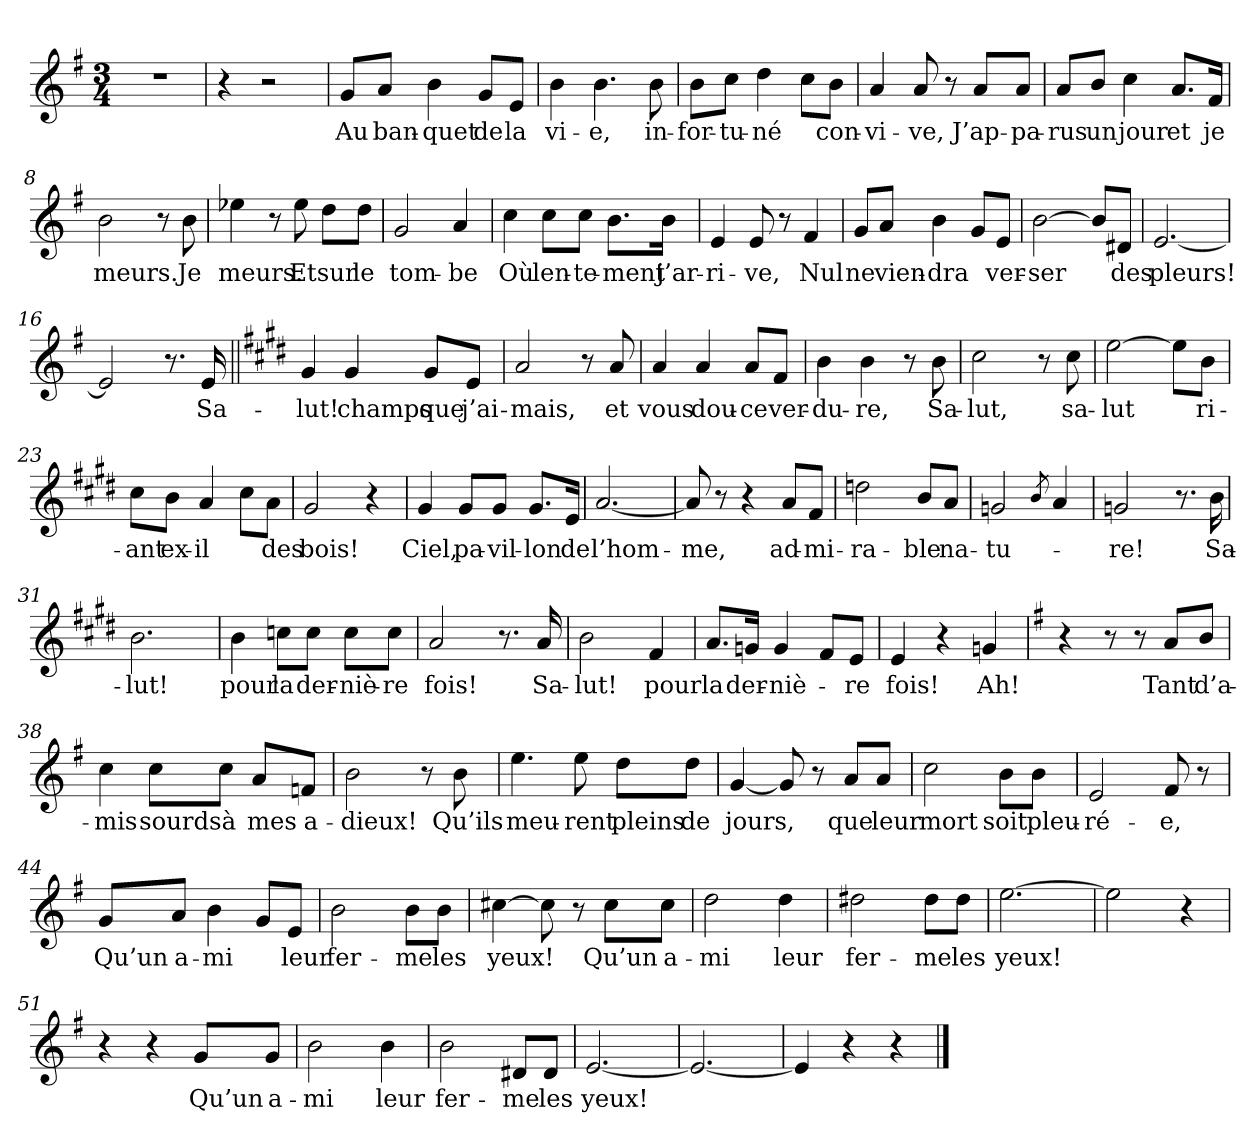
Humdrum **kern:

**kern	**text
*part1	*part1
*staff1	*staff1
*clefG2	*
*k[f#]	*
*M3/4	*
=1	=1
2.r	.
=2	=2
4r	.
2r	.
=3	=3
!	!LO:LY:b
8g/L	Au
!	!LO:LY:b
8a/J	ban-
!	!LO:LY:b
4b\	-quet
!	!LO:LY:b
8g/L	de
!	!LO:LY:b
8e/J	la
=4	=4
!	!LO:LY:b
4b\	vi-
!	!LO:LY:b
4.b\	-e,
!	!LO:LY:b
8b\	in-
=5	=5
!	!LO:LY:b
8b\L	-for-
!	!LO:LY:b
8cc\J	-tu-
!	!LO:LY:b
4dd\	-né
8cc\L	.
!	!LO:LY:b
8b\J	con-
=6	=6
!	!LO:LY:b
4a/	-vi-
!	!LO:LY:b
8a/	-ve,
8r	.
!	!LO:LY:b
8a/L	J’ap-
!	!LO:LY:b
8a/J	-pa-
=7	=7
!	!LO:LY:b
8a/L	-rus
!	!LO:LY:b
8b/J	un
!	!LO:LY:b
4cc\	jour
!	!LO:LY:b
8.a/L	et
!	!LO:LY:b
16f#/Jk	je
=8	=8
!	!LO:LY:b
2b\	meurs.
8r	.
!	!LO:LY:b
8b\	Je
=9	=9
!	!LO:LY:b
4ee-X\	meurs.
8r	.
!	!LO:LY:b
8ee-\	Et
!	!LO:LY:b
8dd\L	sur
!	!LO:LY:b
8dd\J	le
!!LO:LB:g=z
=10	=10
!	!LO:LY:b
2g/	tom-
!	!LO:LY:b
4a/	-be
=11	=11
!	!LO:LY:b
4cc\	Où
!	!LO:LY:b
8cc\L	len-
!	!LO:LY:b
8cc\J	-te-
!	!LO:LY:b
8.b\L	-ment
!	!LO:LY:b
16b\Jk	j’ar-
=12	=12
!	!LO:LY:b
4e/	-ri-
!	!LO:LY:b
8e/	-ve,
8r	.
!	!LO:LY:b
4f#/	Nul
=13	=13
!	!LO:LY:b
8g/L	ne
!	!LO:LY:b
8a/J	vien-
!	!LO:LY:b
4b\	-dra
8g/L	.
!	!LO:LY:b
8e/J	ver-
=14	=14
!	!LO:LY:b
[2b\	-ser
8b/L]	.
!	!LO:LY:b
8d#X/J	des
=15	=15
!	!LO:LY:b
[2.e/	pleurs!
=16	=16
2e/]	.
8.r	.
!	!LO:LY:b
16e/	Sa-
!!LO:LB:g=z
=17||	=17||
*k[f#c#g#d#]	*
!	!LO:LY:b
4g#/	-lut!
!	!LO:LY:b
4g#/	champs
!	!LO:LY:b
8g#/L	que
!	!LO:LY:b
8e/J	j’ai-
=18	=18
!	!LO:LY:b
2a/	-mais,
8r	.
!	!LO:LY:b
8a/	et
=19	=19
!	!LO:LY:b
4a/	vous
!	!LO:LY:b
4a/	dou-
!	!LO:LY:b
8a/L	-ce
!	!LO:LY:b
8f#/J	ver-
=20	=20
!	!LO:LY:b
4b\	-du-
!	!LO:LY:b
4b\	-re,
8r	.
!	!LO:LY:b
8b\	Sa-
=21	=21
!	!LO:LY:b
2cc#\	-lut,
8r	.
!	!LO:LY:b
8cc#\	sa-
=22	=22
!	!LO:LY:b
[2ee\	-lut
8ee\L]	.
!	!LO:LY:b
8b\J	ri-
=23	=23
!	!LO:LY:b
8cc#\L	-ant
!	!LO:LY:b
8b\J	ex-
!	!LO:LY:b
4a/	-il
8cc#\L	.
!	!LO:LY:b
8a\J	des
=24	=24
!	!LO:LY:b
2g#/	bois!
4r	.
!!LO:LB:g=z
=25	=25
!	!LO:LY:b
4g#/	Ciel,
!	!LO:LY:b
8g#/L	pa-
!	!LO:LY:b
8g#/J	-vil-
!	!LO:LY:b
8.g#/L	-lon
!	!LO:LY:b
16e/Jk	de
=26	=26
!	!LO:LY:b
[2.a/	l’hom-
=27	=27
!	!LO:LY:b
8a/]	-me,
8r	.
4r	.
!	!LO:LY:b
8a/L	ad-
!	!LO:LY:b
8f#/J	-mi-
=28	=28
!	!LO:LY:b
2ddn\	-ra-
!	!LO:LY:b
8b/L	-ble
!	!LO:LY:b
8a/J	na-
=29	=29
!	!LO:LY:b
2gn/	-tu-
8qb/	.
4a/	.
=30	=30
!	!LO:LY:b
2gn/	-re!
8.r	.
!	!LO:LY:b
16b\	Sa-
=31	=31
!	!LO:LY:b
2.b\	-lut!
=32	=32
!	!LO:LY:b
4b\	pour
!	!LO:LY:b
8ccn\L	la
!	!LO:LY:b
8cc\J	der-
!	!LO:LY:b
8cc\L	-niè-
!	!LO:LY:b
8cc\J	-re
=33	=33
!	!LO:LY:b
2a/	fois!
8.r	.
!	!LO:LY:b
16a/	Sa-
!!LO:LB:g=z
=34	=34
!	!LO:LY:b
2b\	lut!
!	!LO:LY:b
4f#/	pour
=35	=35
!	!LO:LY:b
8.a/L	la
!	!LO:LY:b
16gn/Jk	der-
!	!LO:LY:b
4g/	-niè-
8f#/L	.
!	!LO:LY:b
8e/J	-re
=36	=36
!	!LO:LY:b
4e/	fois!
4r	.
!	!LO:LY:b
4gn/	Ah!
=37	=37
*k[f#]	*
4r	.
8r	.
8r	.
!	!LO:LY:b
8a/L	Tant
!	!LO:LY:b
8b/J	d’a-
=38	=38
!	!LO:LY:b
4cc\	-mis
!	!LO:LY:b
8cc\L	sourds
!	!LO:LY:b
8cc\J	à
!	!LO:LY:b
8a/L	mes
!	!LO:LY:b
8fn/J	a-
=39	=39
!	!LO:LY:b
2b\	-dieux!
8r	.
!	!LO:LY:b
8b\	Qu’ils
=40	=40
!	!LO:LY:b
4.ee\	meu-
!	!LO:LY:b
8ee\	-rent
!	!LO:LY:b
8dd\L	pleins
!	!LO:LY:b
8dd\J	de
!!LO:LB:g=z
=41	=41
!	!LO:LY:b
[4g/	jours,
8g/]	.
8r	.
!	!LO:LY:b
8a/L	que
!	!LO:LY:b
8a/J	leur
=42	=42
!	!LO:LY:b
2cc\	mort
!	!LO:LY:b
8b\L	soit
!	!LO:LY:b
8b\J	pleu-
=43	=43
!	!LO:LY:b
2e/	-ré-
!	!LO:LY:b
8f#/	-e,
8r	.
=44	=44
!	!LO:LY:b
8g/L	Qu’un
!	!LO:LY:b
8a/J	a-
!	!LO:LY:b
4b\	-mi
8g/L	.
!	!LO:LY:b
8e/J	leur
=45	=45
!	!LO:LY:b
2b\	fer-
!	!LO:LY:b
8b\L	-me
!	!LO:LY:b
8b\J	les
=46	=46
!	!LO:LY:b
[4cc#X\	yeux!
8cc#\]	.
8r	.
!	!LO:LY:b
8cc#\L	Qu’un
!	!LO:LY:b
8cc#\J	a-
=47	=47
!	!LO:LY:b
2dd\	-mi
!	!LO:LY:b
4dd\	leur
=48	=48
!	!LO:LY:b
2dd#X\	fer-
!	!LO:LY:b
8dd#\L	-me
!	!LO:LY:b
8dd#\J	les
=49	=49
!	!LO:LY:b
[2.ee\	yeux!
!!LO:LB:g=z
=50	=50
2ee\]	.
4r	.
=51	=51
4r	.
4r	.
!	!LO:LY:b
8g/L	Qu’un
!	!LO:LY:b
8g/J	a-
=52	=52
!	!LO:LY:b
2b\	-mi
!	!LO:LY:b
4b\	leur
=53	=53
!	!LO:LY:b
2b\	fer-
!	!LO:LY:b
8d#X/L	-me
!	!LO:LY:b
8d#/J	les
=54	=54
!	!LO:LY:b
[2.e/	yeux!
=55	=55
2.e/_	.
=56	=56
4e/]	.
4r	.
4r	.
==	==
*-	*-
